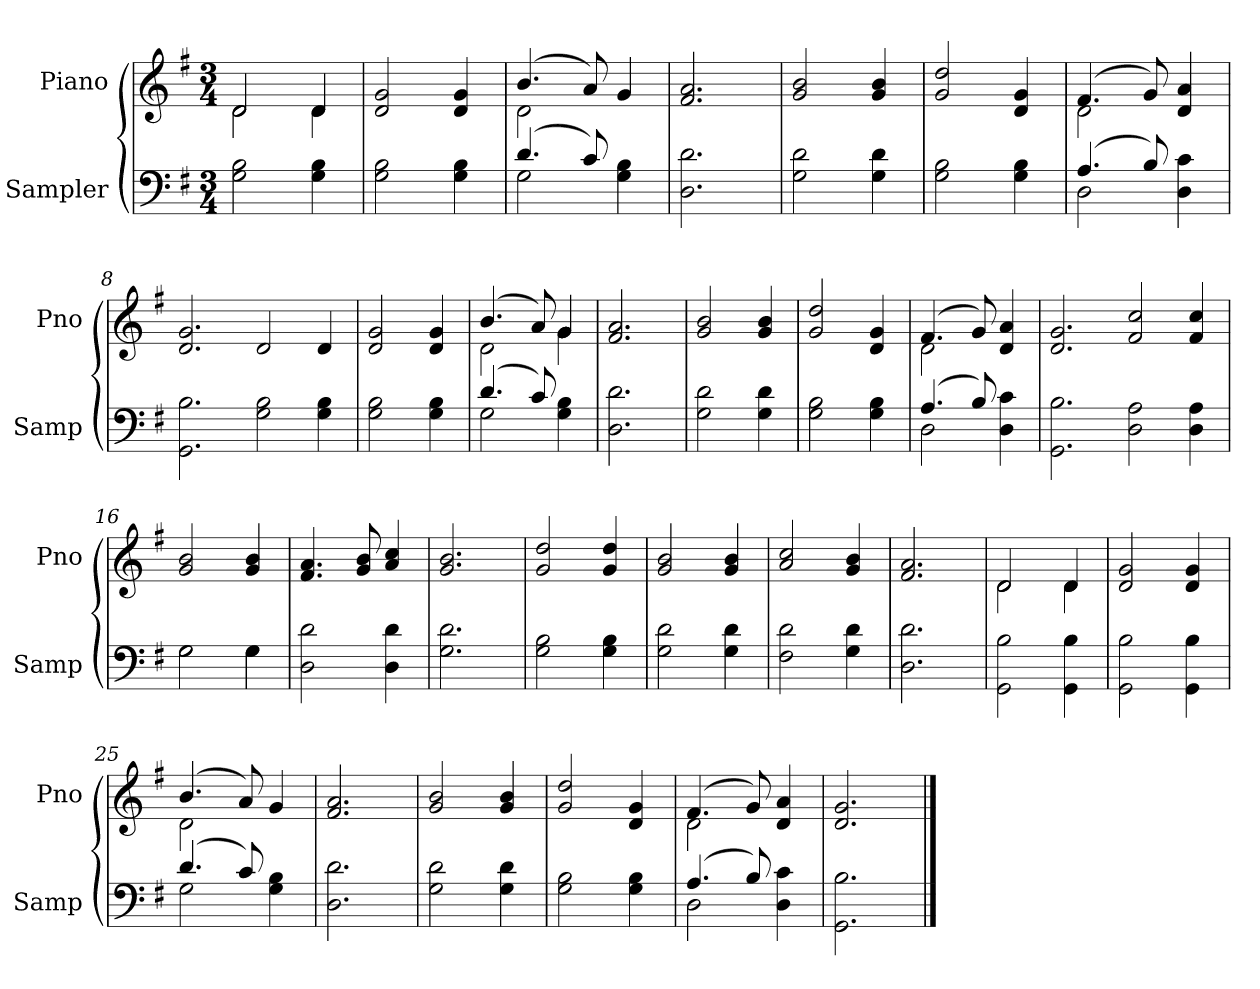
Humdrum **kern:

**kern	**kern
*part2	*part1
*staff2	*staff1
*I"Sampler	*I"Piano
*I'Samp	*I'Pno
*clefF4	*clefG2
*k[f#]	*k[f#]
*G:	*G:
*M3/4	*M3/4
=1	=1
*	*^
2G\ 2B\	2d/	2d
4G\ 4B\	4d/	4d
*	*v	*v
=2	=2
2G\ 2B\	2d/ 2g/
4G\ 4B\	4d/ 4g/
=3	=3
*^	*^
(4.d/	2G	(4.b/	2d
8c/)	.	8a/)	.
4G\ 4B\	4ryy	4g/	4ryy
*v	*v	*	*
*	*v	*v
=4	=4
2.D\ 2.d\	2.f#/ 2.a/
=5	=5
2G\ 2d\	2g/ 2b/
4G\ 4d\	4g/ 4b/
=6	=6
2G\ 2B\	2g/ 2dd/
4G\ 4B\	4d/ 4g/
=7	=7
*^	*^
(4.A/	2D	(4.f#/	2d
8B/)	.	8g/)	.
4D\ 4c\	4ryy	4d/ 4a/	4ryy
*v	*v	*	*
*	*v	*v
=8	=8
2.GG\ 2.B\	2.d/ 2.g/
2G\ 2B\	2d/
4G\ 4B\	4d/
=9	=9
2G\ 2B\	2d/ 2g/
4G\ 4B\	4d/ 4g/
=10	=10
*^	*^
(4.d/	2G	(4.b/	2d
8c/)	.	8a/)	.
4G\ 4B\	4ryy	4g/	4g
*v	*v	*	*
*	*v	*v
=11	=11
2.D\ 2.d\	2.f#/ 2.a/
=12	=12
2G\ 2d\	2g/ 2b/
4G\ 4d\	4g/ 4b/
=13	=13
2G\ 2B\	2g/ 2dd/
4G\ 4B\	4d/ 4g/
=14	=14
*^	*^
(4.A/	2D	(4.f#/	2d
8B/)	.	8g/)	.
4D\ 4c\	4ryy	4d/ 4a/	4ryy
*v	*v	*	*
*	*v	*v
=15	=15
2.GG\ 2.B\	2.d/ 2.g/
2D\ 2A\	2f#/ 2cc/
4D\ 4A\	4f#/ 4cc/
=16	=16
*^	*
2G\	2G	2g/ 2b/
4G\	4G	4g/ 4b/
*v	*v	*
=17	=17
2D\ 2d\	4.f#/ 4.a/
.	8g/ 8b/
4D\ 4d\	4a/ 4cc/
=18	=18
2.G\ 2.d\	2.g/ 2.b/
=19	=19
2G\ 2B\	2g/ 2dd/
4G\ 4B\	4g/ 4dd/
=20	=20
2G\ 2d\	2g/ 2b/
4G\ 4d\	4g/ 4b/
=21	=21
2F#\ 2d\	2a/ 2cc/
4G\ 4d\	4g/ 4b/
=22	=22
2.D\ 2.d\	2.f#/ 2.a/
=23	=23
*	*^
2GG\ 2B\	2d/	2d
4GG\ 4B\	4d/	4d
*	*v	*v
=24	=24
2GG\ 2B\	2d/ 2g/
4GG\ 4B\	4d/ 4g/
=25	=25
*^	*^
(4.d/	2G	(4.b/	2d
8c/)	.	8a/)	.
4G\ 4B\	4ryy	4g/	4ryy
*v	*v	*	*
*	*v	*v
=26	=26
2.D\ 2.d\	2.f# 2.a
=27	=27
2G\ 2d\	2g 2b
4G\ 4d\	4g 4b
=28	=28
2G\ 2B\	2g/ 2dd/
4G\ 4B\	4d/ 4g/
=29	=29
*^	*^
(4.A/	2D	(4.f#/	2d
8B/)	.	8g/)	.
4D\ 4c\	4ryy	4d/ 4a/	4ryy
*v	*v	*	*
*	*v	*v
=30	=30
2.GG\ 2.B\	2.d/ 2.g/
==	==
*-	*-
